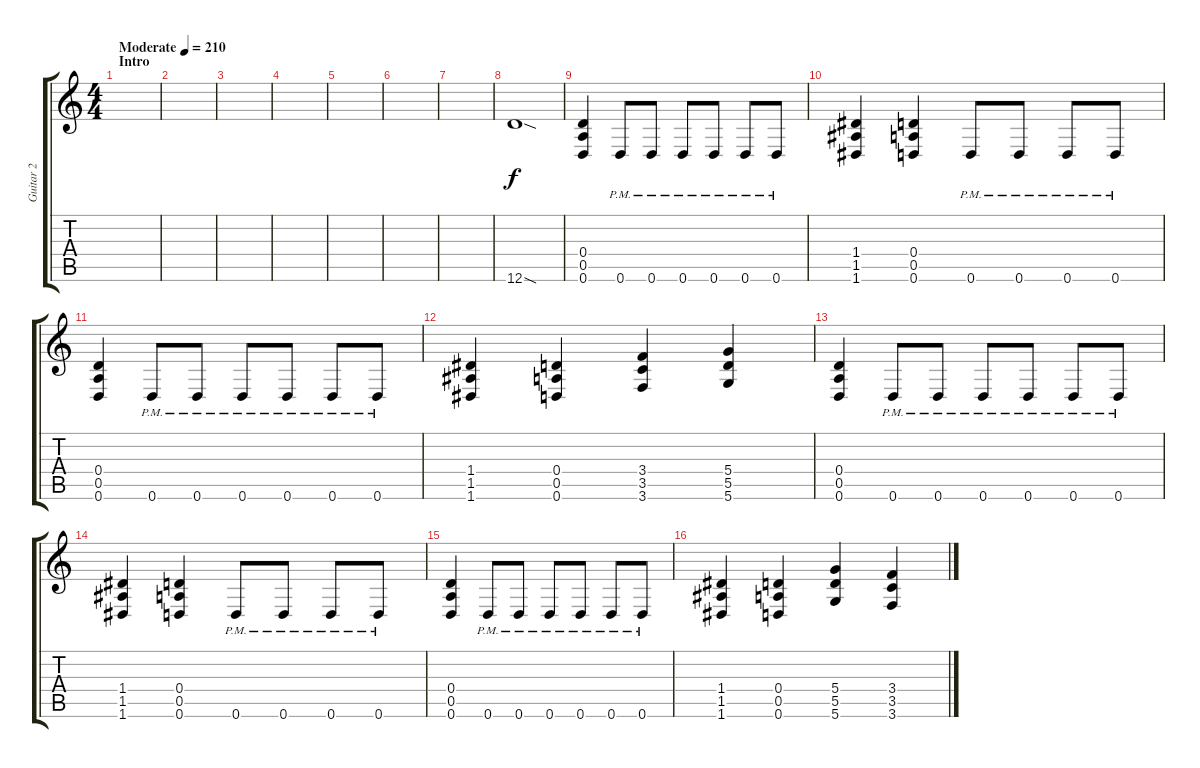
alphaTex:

\track ("Guitar 2" "Guitar 2") {instrument distortionguitar}
\staff {score tabs}
\tuning (E4 B3 G3 D3 A2 D2) {hide}
\ts (4 4)
\section ("" "Intro")
\tempo (210 "Moderate")
\clef g2
\ks c
|
|
|
|
|
|
|
12.6{sod}.1 |
(0.4 0.5 0.6).4 0.6{pm}.8 0.6{pm}.8 0.6{pm}.8 0.6{pm}.8 0.6{pm}.8 0.6{pm}.8 |
(1.4 1.5 1.6).4 (0.4 0.5 0.6).4 0.6{pm}.8 0.6{pm}.8 0.6{pm}.8 0.6{pm}.8 |
(0.4 0.5 0.6).4 0.6{pm}.8 0.6{pm}.8 0.6{pm}.8 0.6{pm}.8 0.6{pm}.8 0.6{pm}.8 |
(1.4 1.5 1.6).4 (0.4 0.5 0.6).4 (3.4 3.5 3.6).4 (5.4 5.5 5.6).4 |
(0.4 0.5 0.6).4 0.6{pm}.8 0.6{pm}.8 0.6{pm}.8 0.6{pm}.8 0.6{pm}.8 0.6{pm}.8 |
(1.4 1.5 1.6).4 (0.4 0.5 0.6).4 0.6{pm}.8 0.6{pm}.8 0.6{pm}.8 0.6{pm}.8 |
(0.4 0.5 0.6).4 0.6{pm}.8 0.6{pm}.8 0.6{pm}.8 0.6{pm}.8 0.6{pm}.8 0.6{pm}.8 |
(1.4 1.5 1.6).4 (0.4 0.5 0.6).4 (5.4 5.5 5.6).4 (3.4 3.5 3.6).4
